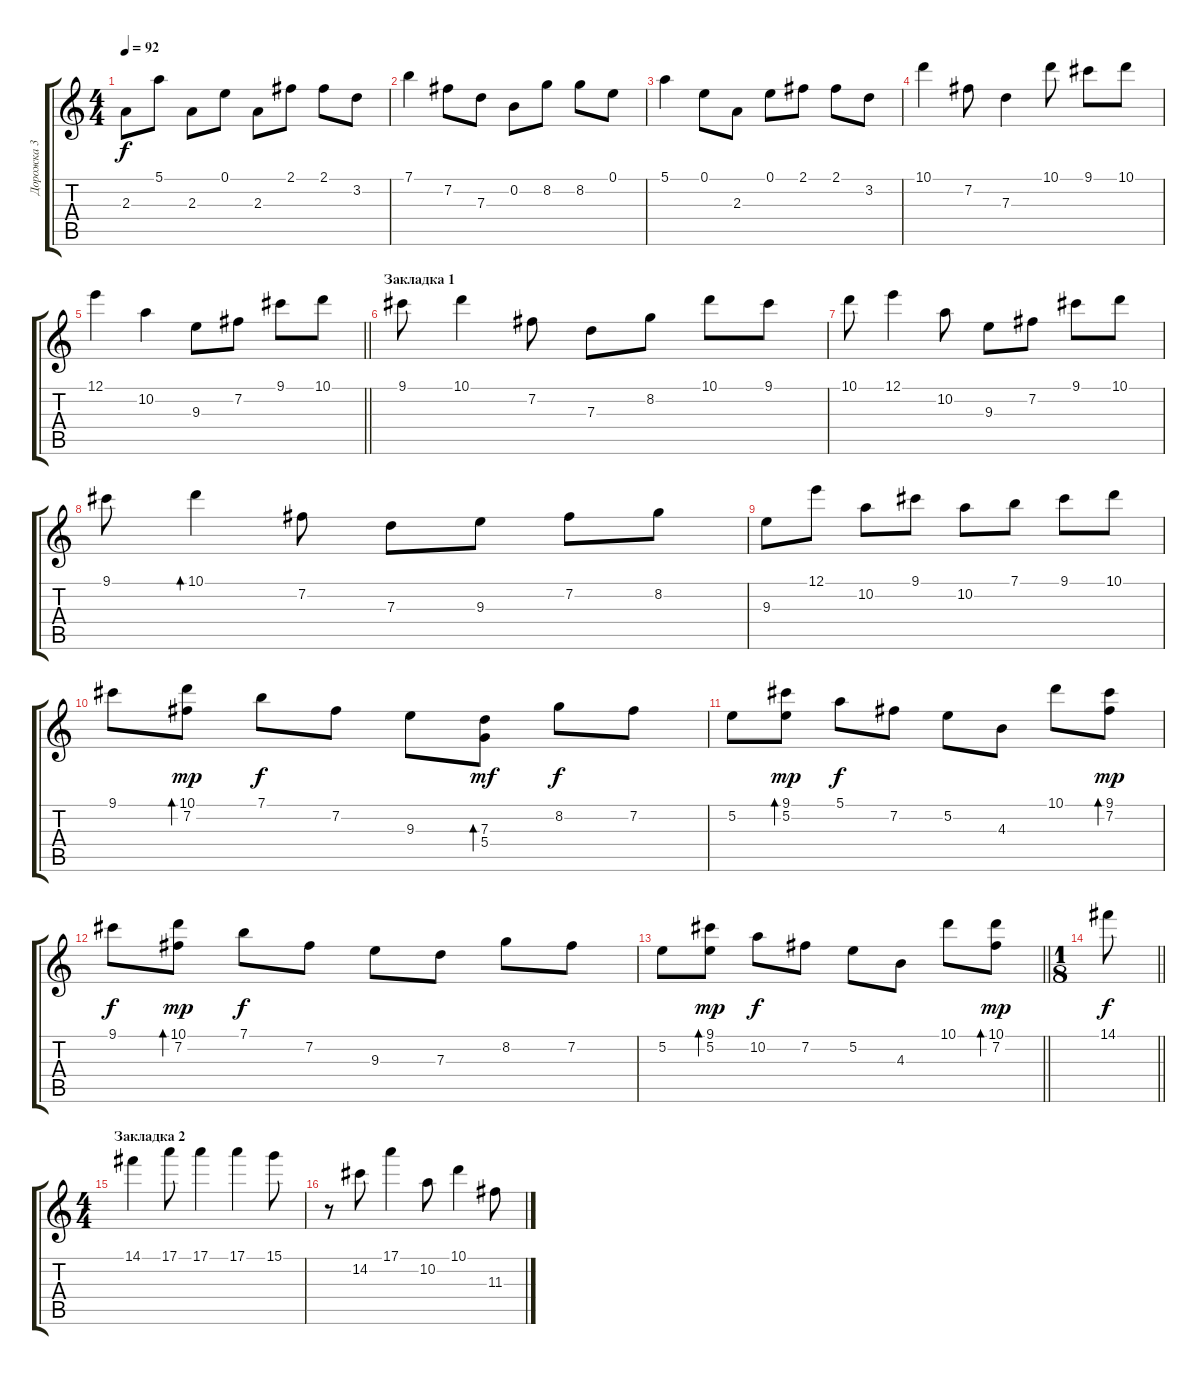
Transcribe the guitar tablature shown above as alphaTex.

\track ("Дорожка 3" "Дорожка 3") {instrument acousticguitarsteel}
\staff {score tabs}
\tuning (E4 B3 G3 D3 A2 E2) {hide}
\ts (4 4)
\tempo 92
\clef g2
\ks c
2.3.8{dy f} 5.1.8 2.3.8 0.1.8 2.3.8 2.1.8 2.1.8 3.2.8 |
7.1.4 7.2.8 7.3.8 0.2.8 8.2.8 8.2.8 0.1.8 |
5.1.4 0.1.8 2.3.8 0.1.8 2.1.8 2.1.8 3.2.8 |
10.1.4 7.2.8 7.3.4 10.1.8 9.1.8 10.1.8 |
\barLineRight lightlight
12.1.4 10.2.4 9.3.8 7.2.8 9.1.8 10.1.8 |
\section ("" "Закладка 1")
9.1.8 10.1.4 7.2.8 7.3.8 8.2.8 10.1.8 9.1.8 |
10.1.8 12.1.4 10.2.8 9.3.8 7.2.8 9.1.8 10.1.8 |
9.1.8 10.1.4{bd 480} 7.2.8 7.3.8 9.3.8 7.2.8 8.2.8 |
9.3.8 12.1.8 10.2.8 9.1.8 10.2.8 7.1.8 9.1.8 10.1.8 |
9.1.8 (10.1 7.2).8{bd 480 dy mp} 7.1.8{dy f} 7.2.8 9.3.8 (7.3 5.4).8{bd 480 dy mf} 8.2.8{dy f} 7.2.8 |
5.2.8 (9.1 5.2).8{bd 480 dy mp} 5.1.8{dy f} 7.2.8 5.2.8 4.3.8 10.1.8 (9.1 7.2).8{bd 480 dy mp} |
9.1.8{dy f} (10.1 7.2).8{bd 480 dy mp} 7.1.8{dy f} 7.2.8 9.3.8 7.3.8 8.2.8 7.2.8 |
\barLineRight lightlight
5.2.8 (9.1 5.2).8{bd 480 dy mp} 10.2.8{dy f} 7.2.8 5.2.8 4.3.8 10.1.8 (10.1 7.2).8{bd 480 dy mp} |
\ts (1 8)
\barLineRight lightlight
14.1.8{dy f} |
\ts (4 4)
\section ("" "Закладка 2")
14.1.4 17.1.8 17.1.4 17.1.4 15.1.8 |
r.8 14.2.8 17.1.4 10.2.8 10.1.4 11.3.8
